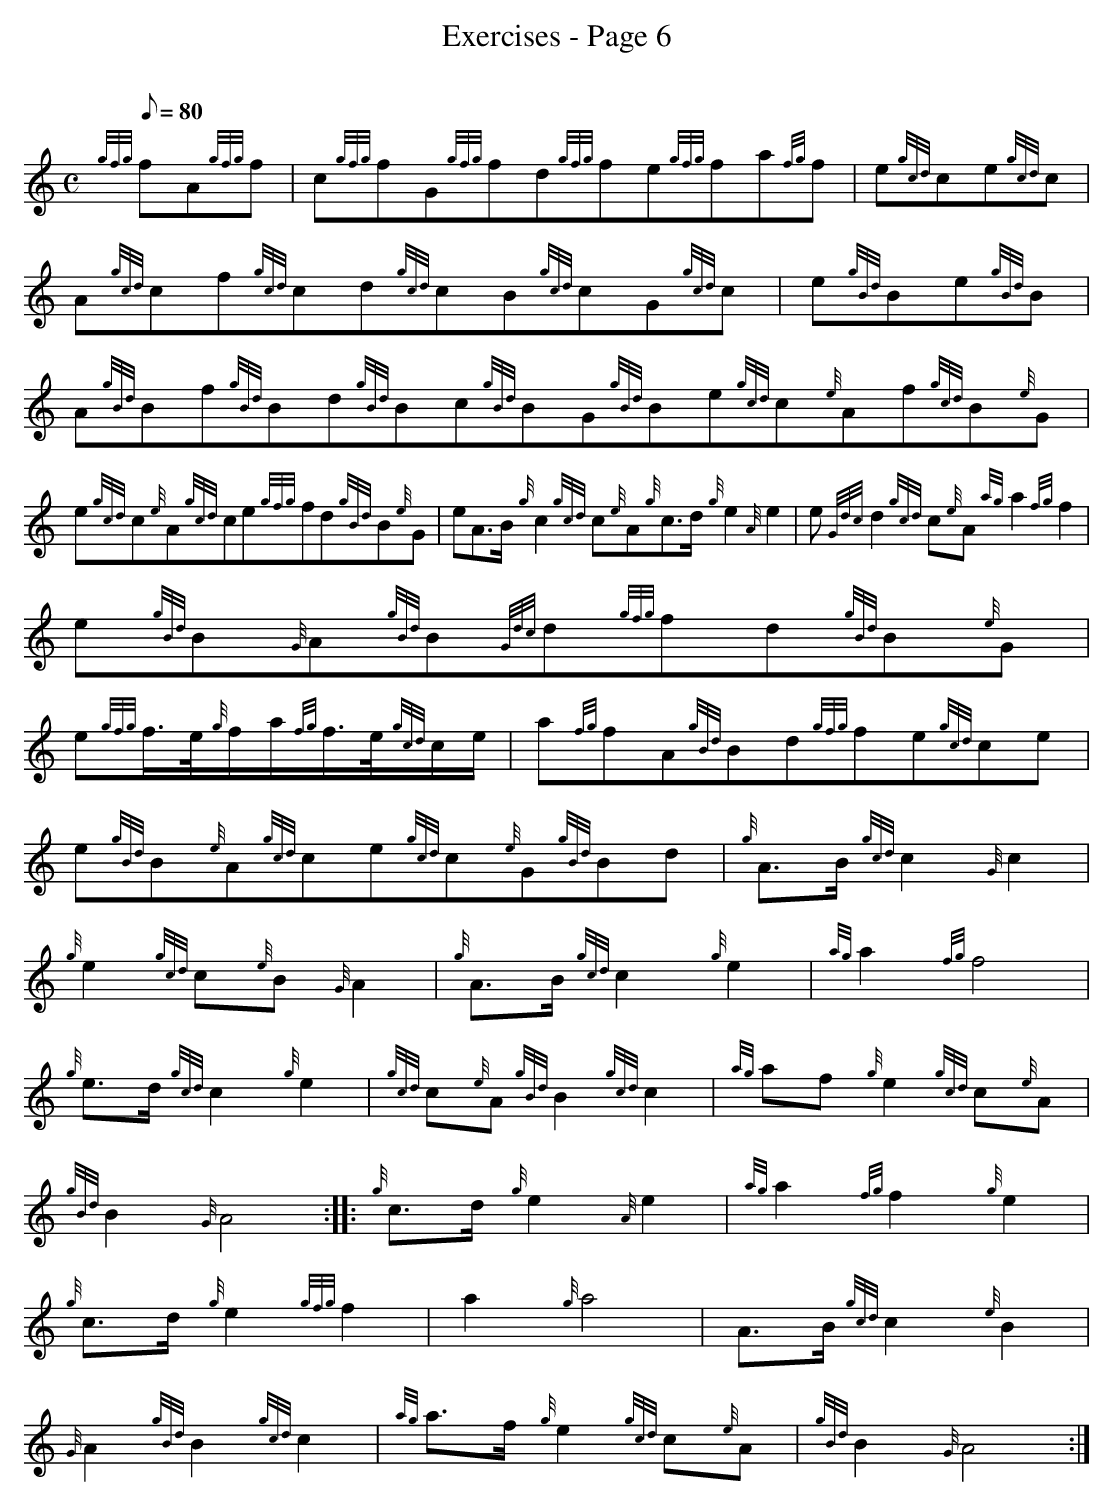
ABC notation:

X:1
T:Exercises - Page 6
M:C
L:1/8
Q:80
C:
K:HP
{gfg}fA{gfg}f|
c{gfg}fG{gfg}fd{gfg}fe{gfg}fa{fg}f|
e{gcd}ce{gcd}c|  !
A{gcd}cf{gcd}cd{gcd}cB{gcd}cG{gcd}c|
e{gBd}Be{gBd}B|
A{gBd}Bf{gBd}Bd{gBd}Bc{gBd}BG{gBd}Be{gcd}c{e}Af{gcd}B{e}G|  !
e{gcd}c{e}A{gcd}ce{gfg}fd{gBd}B{e}G|
eA3/2B/2{g}c2{gcd}c{e}A{g}c3/2d/2{g}e2{A}e2|
e{Gdc}d2{gcd}c{e}A{ag}a2{fg}f2|  !
e{gBd}B{G}A{gBd}B{Gdc}d{gfg}fd{gBd}B{e}G|
e{gfg}f3/4e/4{g}f/2a/2{fg}f3/4e/4{gcd}c/2e/2|
a{fg}fA{gBd}Bd{gfg}fe{gcd}ce|  !
e{gBd}B{e}A{gcd}ce{gcd}c{e}G{gBd}Bd|
M:3/4 |:
{g}A3/2B/2{gcd}c2{G}c2|  !
{g}e2{gcd}c{e}B{G}A2|
{g}A3/2B/2{gcd}c2{g}e2|
{ag}a2{fg}f4|  !
{g}e3/2d/2{gcd}c2{g}e2|
{gcd}c{e}A{gBd}B2{gcd}c2|
{ag}af{g}e2{gcd}c{e}A|  !
{gBd}B2{G}A4:| |:
{g}c3/2d/2{g}e2{A}e2|
{ag}a2{fg}f2{g}e2|  !
{g}c3/2d/2{g}e2{gfg}f2|
a2{g}a4|
A3/2B/2{gcd}c2{e}B2|  !
{G}A2{gBd}B2{gcd}c2|
{ag}a3/2f/2{g}e2{gcd}c{e}A|
{gBd}B2{G}A4:|  !
